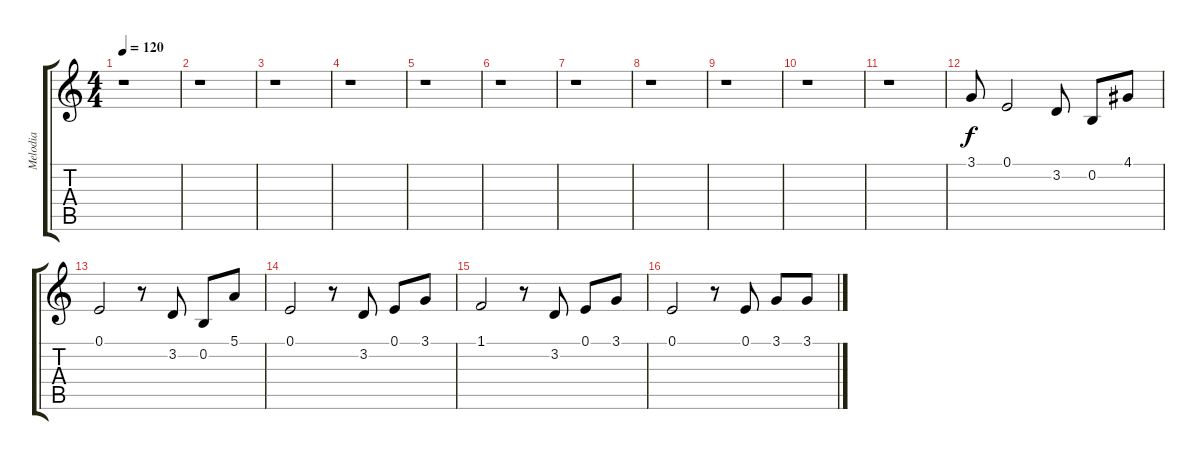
\track ("Melodia" "Melodia") {instrument lead6voice}
\staff {score tabs}
\tuning (E4 B3 G3 D3 A2 E2) {hide}
\ts (4 4)
\tempo 120
\clef g2
\ks c
r.1{dy f instrument lead6voice} |
r.1 |
r.1 |
r.1 |
r.1 |
r.1 |
r.1 |
r.1 |
r.1 |
r.1 |
r.1 |
3.1.8 0.1.2 3.2.8 0.2.8 4.1.8 |
0.1.2 r.8 3.2.8 0.2.8 5.1.8 |
0.1.2 r.8 3.2.8 0.1.8 3.1.8 |
1.1.2 r.8 3.2.8 0.1.8 3.1.8 |
0.1.2 r.8 0.1.8 3.1.8 3.1.8
